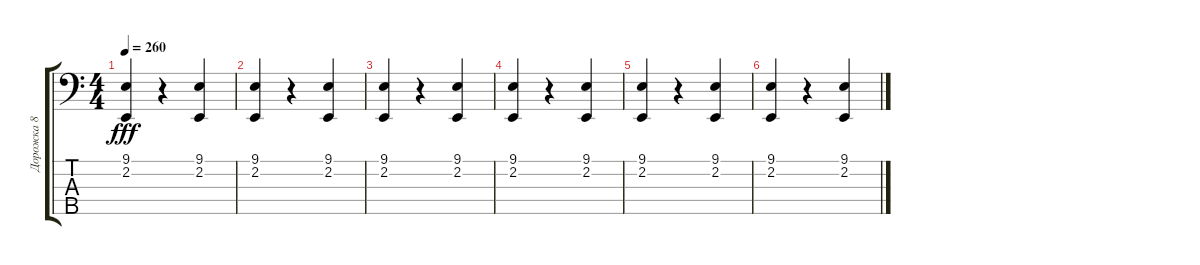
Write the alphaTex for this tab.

\track ("Дорожка 8" "Дорожка 8") {instrument synthdrum}
\staff {score tabs}
\tuning (G2 D2 A1 E1 B0) {hide}
\ts (4 4)
\tempo 260
\clef f4
\ks c
(9.1 2.2).4{dy fff} r.4 (9.1 2.2).4 |
(9.1 2.2).4 r.4 (9.1 2.2).4 |
(9.1 2.2).4 r.4 (9.1 2.2).4 |
(9.1 2.2).4 r.4 (9.1 2.2).4 |
(9.1 2.2).4 r.4 (9.1 2.2).4 |
(9.1 2.2).4 r.4 (9.1 2.2).4
